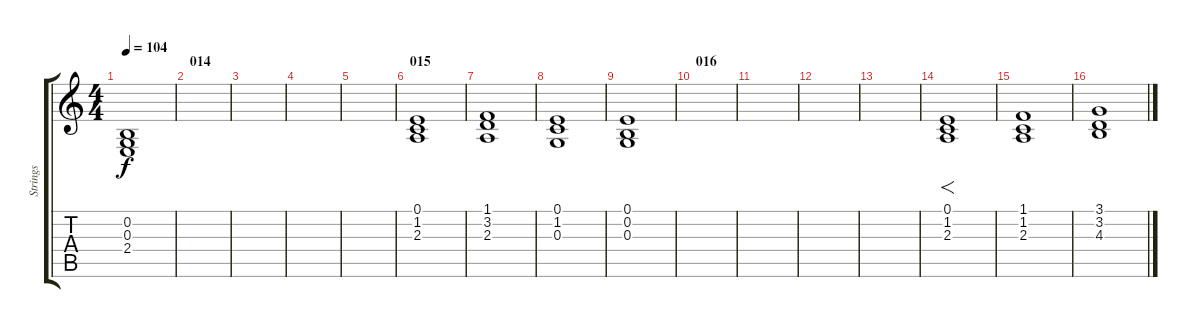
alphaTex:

\track ("Strings" "Strings") {instrument synthstrings1}
\staff {score tabs}
\tuning (E4 B3 G3 D3 A2 E2) {hide}
\ts (4 4)
\tempo 104
\clef g2
\ks c
(0.2 0.3 2.4).1{dy f} |
\section ("" "014")
|
|
|
|
\section ("" "015")
(0.1 1.2 2.3).1 |
(1.1 3.2 2.3).1 |
(0.1 1.2 0.3).1 |
(0.1 0.2 0.3).1 |
\section ("" "016")
|
|
|
|
(0.1 1.2 2.3).1{f} |
(1.1 1.2 2.3).1 |
(3.1 3.2 4.3).1
